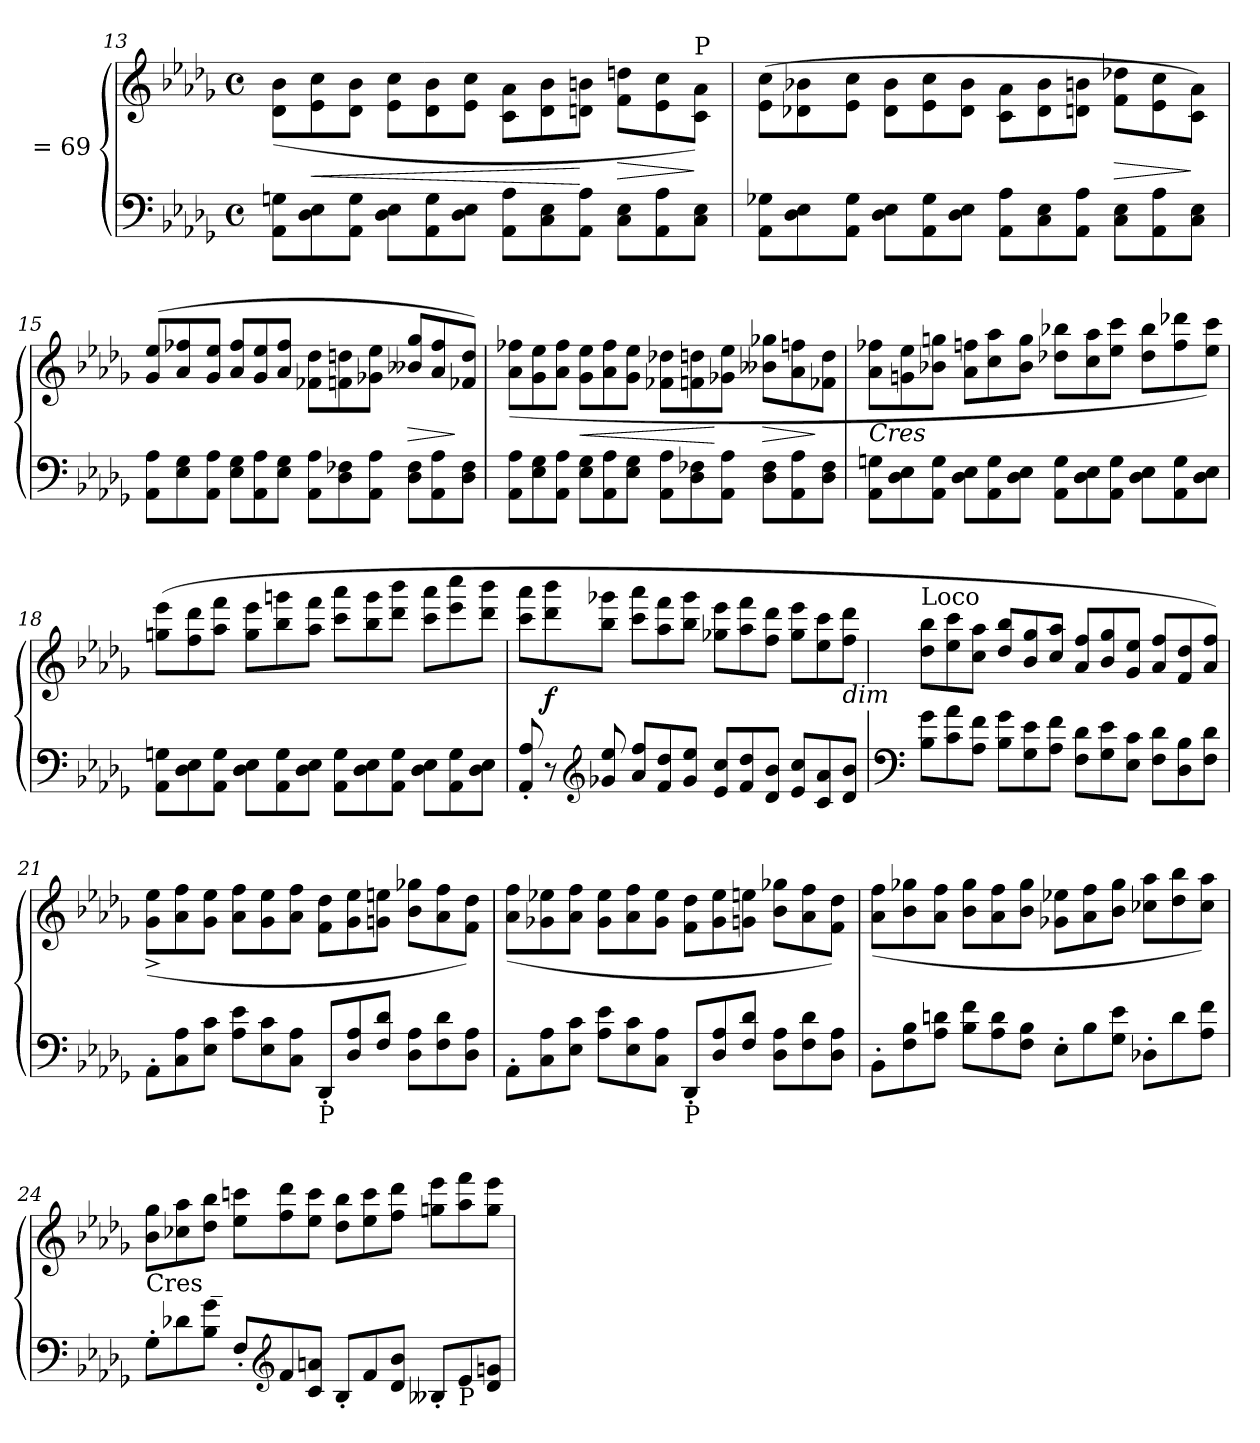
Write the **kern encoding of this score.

**kern	**kern	**dynam
*part1	*part1	*part1
*staff2	*staff1	*staff1/2
*I"[half] = 69	*	*
!!LO:LB:g=z
*clefF4	*clefG2	*
*k[b-e-a-d-g-]	*k[b-e-a-d-g-]	*
*D-:	*D-:	*
*M4/4	*M4/4	*
*met(c)	*met(c)	*
=13	=13	=13
*	*^	*
*Xtuplet	*	*Xtuplet	*
12AA-\ 12Gn\L	1ryy	(>12d-\ 12b-\L	.
!	!	!	!LO:HP:b
12D-\ 12E-\	.	12e-\ 12cc\	<
12AA-\ 12G\J	.	12d-\ 12b-\J	.
12D-\ 12E-\L	.	12e-\ 12cc\L	.
12AA-\ 12G\	.	12d-\ 12b-\	.
12D-\ 12E-\J	.	12e-\ 12cc\J	.
12AA-\ 12A-\L	.	12c\ 12a-\L	.
12C\ 12E-\	.	12d-\ 12b-\	.
12AA-\ 12A-\J	.	12dn\ 12bn\J	[
!	!	!	!LO:HP:b
12C\ 12E-\L	.	12f\ 12ddn\L	>
12AA-\ 12A-\	.	12e-\ 12cc\	.
!	!	!LO:TX:a:t=P	!
12C\ 12E-\J	.	12c\ 12a-\J)	]
=14	=14	=14	=14
12AA-\ 12G-X\L	8ryy	(>12e-\ 12cc\L	.
12D-\ 12E-\	.	12d-X\ 12b-X\	.
.	8ryy	.	.
12AA-\ 12G-\J	.	12e-\ 12cc\J	.
12D-\ 12E-\L	4ryy	12d-\ 12b-\L	.
12AA-\ 12G-\	.	12e-\ 12cc\	.
12D-\ 12E-\J	.	12d-\ 12b-\J	.
12AA-\ 12A-\L	4ryy	12c\ 12a-\L	.
12C\ 12E-\	.	12d-\ 12b-\	.
12AA-\ 12A-\J	.	12dn\ 12bn\J	.
!	!	!	!LO:HP:b
12C\ 12E-\L	4ryy	12f\ 12dd-X\L	>
12AA-\ 12A-\	.	12e-\ 12cc\	.
12C\ 12E-\J	.	12c\ 12a-\J)	]
!!LO:LB:g=z	!!
=15	=15	=15	=15
12AA-\ 12A-\L	8ryy	(>12g-/ 12ee-/L	.
12E-\ 12G-\	.	12a-/ 12ff-X/	.
.	8ryy	.	.
12AA-\ 12A-\J	.	12g-/ 12ee-/J	.
12E-\ 12G-\L	4ryy	12a-/ 12ff-/L	.
12AA-\ 12A-\	.	12g-/ 12ee-/	.
12E-\ 12G-\J	.	12a-/ 12ff-/J	.
12AA-\ 12A-\L	4ryy	12f-X\ 12dd-\L	.
12D-\ 12F-X\	.	12fn\ 12ddn\	.
12AA-\ 12A-\J	.	12g-X\ 12ee-\J	.
!	!	!	!LO:HP:b
12D-\ 12F-\L	4ryy	12b--X/ 12gg-/L	>
12AA-\ 12A-\	.	12a-/ 12ff-/	.
12D-\ 12F-\J	.	12f-X/ 12dd/J)	]
=16	=16	=16	=16
12AA-\ 12A-\L	1ryy	(>12a-\ 12ff-X\L	.
12E-\ 12G-\	.	12g-\ 12ee-\	.
12AA-\ 12A-\J	.	12a-\ 12ff-\J	.
!	!	!	!LO:HP:b
12E-\ 12G-\L	.	12g-\ 12ee-\L	<
12AA-\ 12A-\	.	12a-\ 12ff-\	.
12E-\ 12G-\J	.	12g-\ 12ee-\J	.
12AA-\ 12A-\L	.	12f-X\ 12dd-X\L	.
12D-\ 12F-X\	.	12fn\ 12ddn\	.
12AA-\ 12A-\J	.	12g-X\ 12ee-\J	[
!	!	!	!LO:HP:b
12D-\ 12F-\L	.	12b--X\ 12gg-X\L	>
12AA-\ 12A-\	.	12a-\ 12ffn\	.
12D-\ 12F-\J	.	12f-X\ 12dd\J	]
!!LO:LB:g=z	!!
=17	=17	=17	=17
!	!LO:TX:b:i:t=Cres	!	!
12AA-\ 12Gn\L	1ryy	12a-\ 12ff-X\L	.
12D-\ 12E-\	.	12gn\ 12ee-\	.
12AA-\ 12G\J	.	12b-X\ 12ggn\J	.
12D-\ 12E-\L	.	12a-\ 12ffn\L	.
12AA-\ 12G\	.	12cc\ 12aa-\	.
12D-\ 12E-\J	.	12b-\ 12gg\J	.
12AA-\ 12G\L	.	12dd-X\ 12bb-X\L	.
12D-\ 12E-\	.	12cc\ 12aa-\	.
12AA-\ 12G\J	.	12ee-\ 12ccc\J	.
12D-\ 12E-\L	.	12dd-\ 12bb-\L	.
12AA-\ 12G\	.	12ff\ 12ddd-X\	.
12D-\ 12E-\J	.	12ee-\ 12ccc\J)	.
=18	=18	=18	=18
12AA-\ 12Gn\L	1ryy	(>12ggn\ 12eee-\L	.
12D-\ 12E-\	.	12ff\ 12ddd-\	.
12AA-\ 12G\J	.	12aa-\ 12fff\J	.
12D-\ 12E-\L	.	12gg\ 12eee-\L	.
12AA-\ 12G\	.	12bb-\ 12gggn\	.
12D-\ 12E-\J	.	12aa-\ 12fff\J	.
12AA-\ 12G\L	.	12ccc\ 12aaa-\L	.
12D-\ 12E-\	.	12bb-\ 12ggg\	.
12AA-\ 12G\J	.	12ddd-\ 12bbb-\J	.
12D-\ 12E-\L	.	12ccc\ 12aaa-\L	.
12AA-\ 12G\	.	12eee-\ 12cccc\	.
12D-\ 12E-\J	.	12ddd-\ 12bbb-\J	.
!!LO:PB:g=z	!!
=19	=19	=19	=19
12AA-/' 12A-/'	1ryy	12ccc\ 12aaa-\L	.
!	!	!	!LO:DY:b
12r	.	12ddd-\ 12bbb-\	f
*clefG2	*	*	*
12g-X/ 12ee-/	.	12bb-\ 12ggg-X\J	.
12a-/ 12ff/L	.	12ccc\ 12aaa-\L	.
12f/ 12dd-/	.	12aa-\ 12fff\	.
12g-/ 12ee-/J	.	12bb-\ 12ggg-\J	.
12e-/ 12cc/L	.	12gg-X\ 12eee-\L	.
12f/ 12dd-/	.	12aa-\ 12fff\	.
12d-/ 12b-/J	.	12ff\ 12ddd-\J	.
12e-/ 12cc/L	.	12gg-\ 12eee-\L	.
12c/ 12a-/	.	12ee-\ 12ccc\	.
!	!	!LO:TX:b:i:t=dim	!
12d-/ 12b-/J	.	12ff\ 12ddd-\J	.
=20	=20	=20	=20
*clefF4	*	*	*
!	!LO:TX:a:t=Loco	!	!
12B-\ 12g-\L	1ryy	12dd-\ 12bb-\L	.
12c\ 12a-\	.	12ee-\ 12ccc\	.
12A-\ 12f\J	.	12cc\ 12aa-\J	.
12B-\ 12g-\L	.	12dd-/ 12bb-/L	.
12G-\ 12e-\	.	12b-/ 12gg-/	.
12A-\ 12f\J	.	12cc/ 12aa-/J	.
12F\ 12d-\L	.	12a-/ 12ff/L	.
12G-\ 12e-\	.	12b-/ 12gg-/	.
12E-\ 12c\J	.	12g-/ 12ee-/J	.
12F\ 12d-\L	.	12a-/ 12ff/L	.
12D-\ 12B-\	.	12f/ 12dd-/	.
12F\ 12d-\J	.	12a-/ 12ff/J)	.
!!LO:LB:g=z	!!
=21	=21	=21	=21
12AA-'\L	1ryy	(>12g-\^ 12ee-\^L	.
12C\ 12A-\	.	12a-\ 12ff\	.
12E-\ 12c\J	.	12g-\ 12ee-\J	.
12A-\ 12e-\L	.	12a-\ 12ff\L	.
12E-\ 12c\	.	12g-\ 12ee-\	.
12C\ 12A-\J	.	12a-\ 12ff\J	.
!LO:TX:b:t=P	!	!	!
12DD-'/L	.	12f\ 12dd-\L	.
12D-/ 12A-/	.	12g-\ 12ee-\	.
12F/ 12d-/J	.	12gn\ 12een\J	.
12D-\ 12A-\L	.	12b-\ 12gg-X\L	.
12F\ 12d-\	.	12a-\ 12ff\	.
12D-\ 12A-\J	.	12f\ 12dd-\J)	.
=22	=22	=22	=22
12AA-'\L	1ryy	(>12a-\ 12ff\L	.
12C\ 12A-\	.	12g-X\ 12ee-X\	.
12E-\ 12c\J	.	12a-\ 12ff\J	.
12A-\ 12e-\L	.	12g-\ 12ee-\L	.
12E-\ 12c\	.	12a-\ 12ff\	.
12C\ 12A-\J	.	12g-\ 12ee-\J	.
!LO:TX:b:t=P	!	!	!
12DD-'/L	.	12f\ 12dd-\L	.
12D-/ 12A-/	.	12g-\ 12ee-\	.
12F/ 12d-/J	.	12gn\ 12een\J	.
12D-\ 12A-\L	.	12b-\ 12gg-X\L	.
12F\ 12d-\	.	12a-\ 12ff\	.
12D-\ 12A-\J	.	12f\ 12dd-\J)	.
!!LO:LB:g=z	!!
=23	=23	=23	=23
12BB-'\L	1ryy	(>12a-\ 12ff\L	.
12F\ 12B-\	.	12b-\ 12gg-X\	.
12A-\ 12dn\J	.	12a-\ 12ff\J	.
12B-\ 12f\L	.	12b-\ 12gg-\L	.
12A-\ 12d\	.	12a-\ 12ff\	.
12F\ 12B-\J	.	12b-\ 12gg-\J	.
12E-'\L	.	12g-X\ 12ee-X\L	.
12B-\	.	12a-\ 12ff\	.
12G-\ 12e-\J	.	12b-\ 12gg-\J	.
12D-X'\L	.	12cc-X\ 12aa-\L	.
12d\	.	12dd-\ 12bb-\	.
12A-\ 12f\J	.	12cc-\ 12aa-\J)	.
=24	=24	=24	=24
!	!LO:TX:b:t=Cres _	!	!
12G-'\L	1ryy	(>12b-\ 12gg-\L	.
12d-X\	.	12cc-X\ 12aa-\	.
12B-\ 12g-\J	.	12dd-\ 12bb-\J	.
12F'/L	.	12ee-\ 12cccn\L	.
*clefG2	*	*	*
12f/	.	12ff\ 12ddd-\	.
12c/ 12an/J)	.	12ee-\ 12ccc\J	.
12B-'/L	.	12dd-\ 12bb-\L	.
12f/	.	12ee-\ 12ccc\	.
12d-/ 12b-/J	.	12ff\ 12ddd-\J	.
12B--X'/L	.	12ggn\ 12eee-\L	.
!LO:TX:b:t=P	!	!	!
12e-/	.	12aa-\ 12fff\	.
12d-/ 12gn/J	.	12gg\ 12eee-\J	[
*	*v	*v	*
=	=	=
*-	*-	*-
